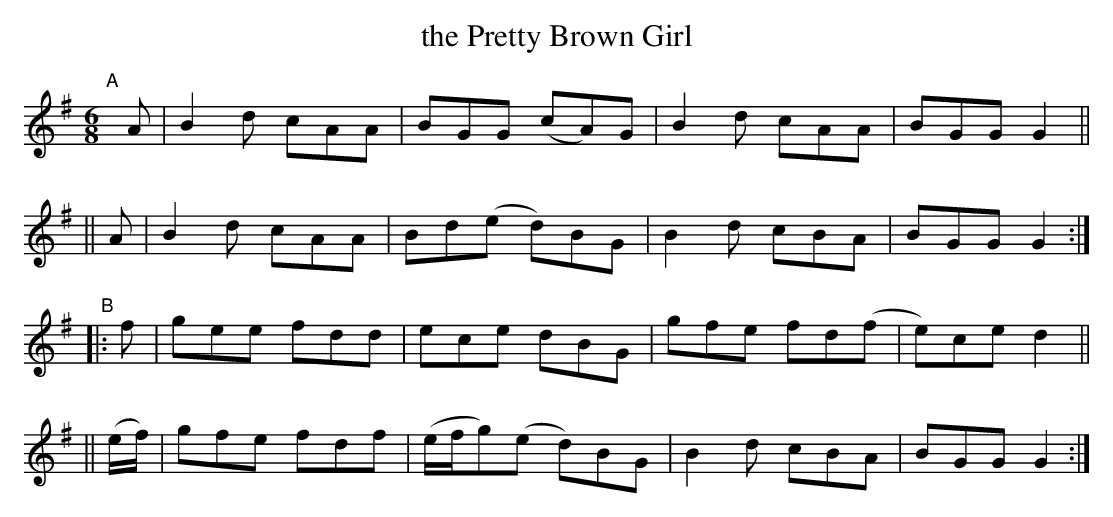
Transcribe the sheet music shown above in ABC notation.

X:1
T: the Pretty Brown Girl
M: 6/8
L: 1/8
K: G
"^A"\
[|]A | B2d cAA | BGG (cA)G | B2d cAA | BGG G2 ||
|| A | B2d cAA | Bd(e d)BG | B2d cBA | BGG G2 :|
"^B"\
|:    f   | gee fdd | ece dBG | gfe fd(f | e)ce d2 ||
|| (e/f/) | gfe fdf | (e/f/g)(e d)BG | B2d cBA | BGG G2 :|
